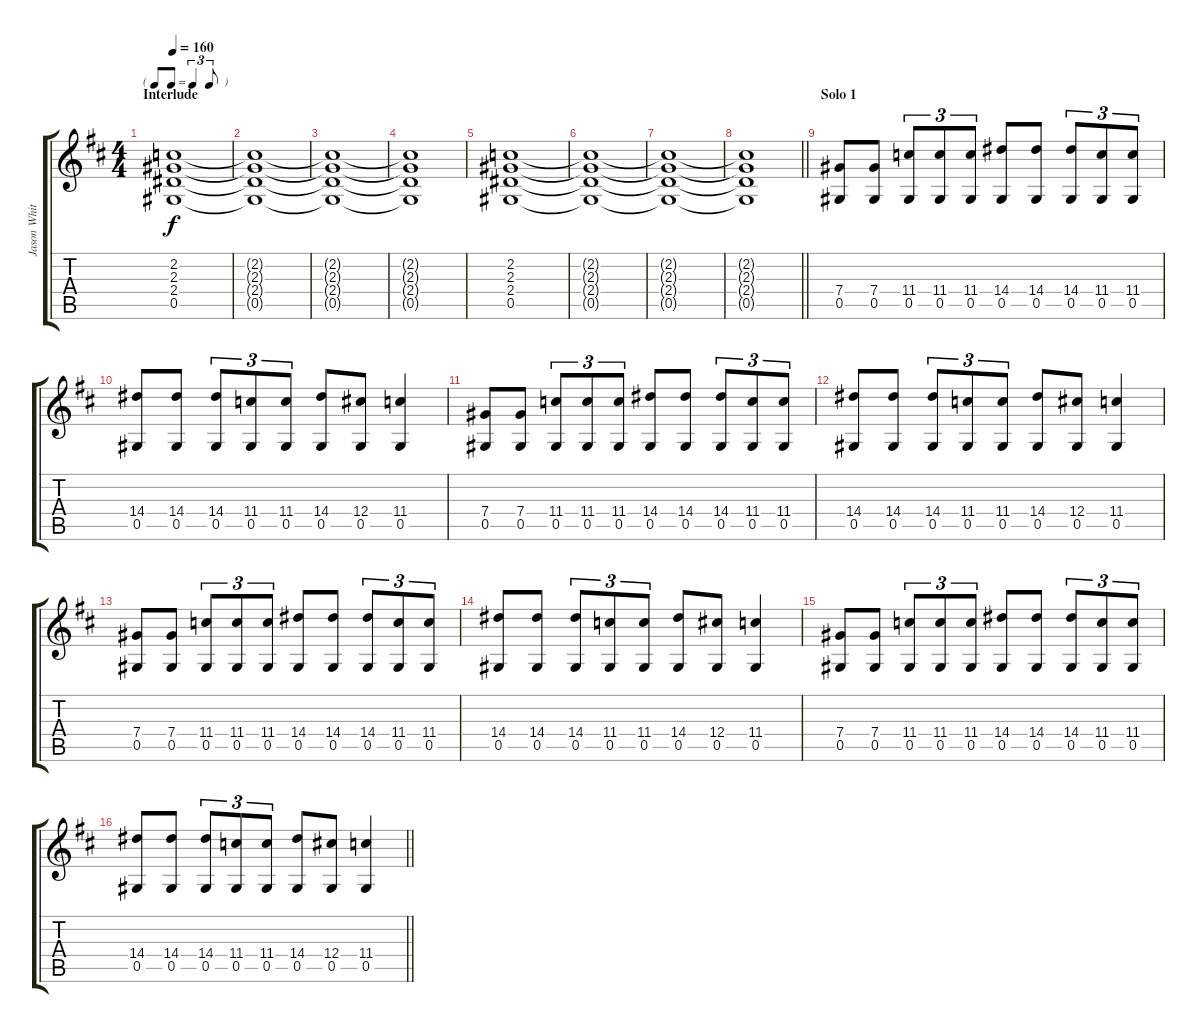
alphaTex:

\track ("Jason White (Lead Guitar)" "Jason Whit") {instrument distortionguitar}
\staff {score tabs}
\tuning (Eb4 Bb3 Gb3 Db3 Ab2 Eb2) {hide}
\ts (4 4)
\tf triplet8th
\section ("" "Interlude")
\tempo 160
\clef g2
\ks d
(2.2 2.3 2.4 0.5).1{dy f} |
(2.2{t} 2.3{t} 2.4{t} 0.5{t}).1 |
(2.2{t} 2.3{t} 2.4{t} 0.5{t}).1 |
(2.2{t} 2.3{t} 2.4{t} 0.5{t}).1 |
(2.2 2.3 2.4 0.5).1 |
(2.2{t} 2.3{t} 2.4{t} 0.5{t}).1 |
(2.2{t} 2.3{t} 2.4{t} 0.5{t}).1 |
\barLineRight lightlight
(2.2{t} 2.3{t} 2.4{t} 0.5{t}).1 |
\section ("" "Solo 1")
(7.4 0.5).8{balance 14} (7.4 0.5).8 (11.4 0.5).8{tu (3 2)} (11.4 0.5).8{tu (3 2)} (11.4 0.5).8{tu (3 2)} (14.4 0.5).8 (14.4 0.5).8 (14.4 0.5).8{tu (3 2)} (11.4 0.5).8{tu (3 2)} (11.4 0.5).8{tu (3 2)} |
(14.4 0.5).8 (14.4 0.5).8 (14.4 0.5).8{tu (3 2)} (11.4 0.5).8{tu (3 2)} (11.4 0.5).8{tu (3 2)} (14.4 0.5).8 (12.4 0.5).8 (11.4 0.5).4 |
(7.4 0.5).8 (7.4 0.5).8 (11.4 0.5).8{tu (3 2)} (11.4 0.5).8{tu (3 2)} (11.4 0.5).8{tu (3 2)} (14.4 0.5).8 (14.4 0.5).8 (14.4 0.5).8{tu (3 2)} (11.4 0.5).8{tu (3 2)} (11.4 0.5).8{tu (3 2)} |
(14.4 0.5).8 (14.4 0.5).8 (14.4 0.5).8{tu (3 2)} (11.4 0.5).8{tu (3 2)} (11.4 0.5).8{tu (3 2)} (14.4 0.5).8 (12.4 0.5).8 (11.4 0.5).4 |
(7.4 0.5).8 (7.4 0.5).8 (11.4 0.5).8{tu (3 2)} (11.4 0.5).8{tu (3 2)} (11.4 0.5).8{tu (3 2)} (14.4 0.5).8 (14.4 0.5).8 (14.4 0.5).8{tu (3 2)} (11.4 0.5).8{tu (3 2)} (11.4 0.5).8{tu (3 2)} |
(14.4 0.5).8 (14.4 0.5).8 (14.4 0.5).8{tu (3 2)} (11.4 0.5).8{tu (3 2)} (11.4 0.5).8{tu (3 2)} (14.4 0.5).8 (12.4 0.5).8 (11.4 0.5).4 |
(7.4 0.5).8 (7.4 0.5).8 (11.4 0.5).8{tu (3 2)} (11.4 0.5).8{tu (3 2)} (11.4 0.5).8{tu (3 2)} (14.4 0.5).8 (14.4 0.5).8 (14.4 0.5).8{tu (3 2)} (11.4 0.5).8{tu (3 2)} (11.4 0.5).8{tu (3 2)} |
\barLineRight lightlight
(14.4 0.5).8 (14.4 0.5).8 (14.4 0.5).8{tu (3 2)} (11.4 0.5).8{tu (3 2)} (11.4 0.5).8{tu (3 2)} (14.4 0.5).8 (12.4 0.5).8 (11.4 0.5).4
